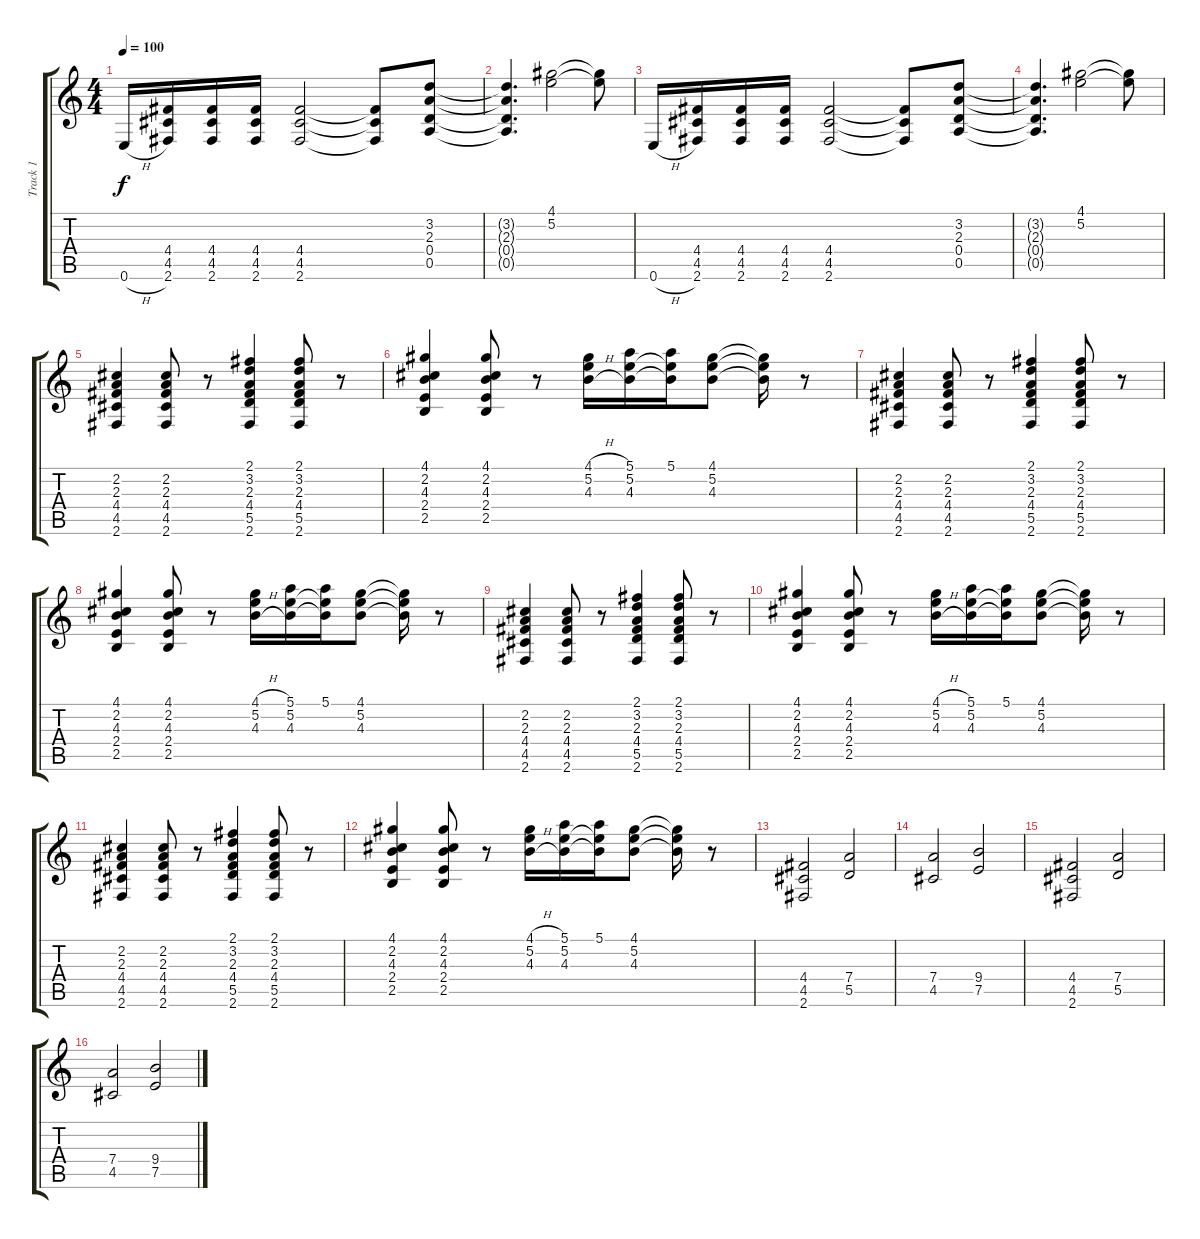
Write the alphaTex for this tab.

\track ("Track 1" "Track 1") {instrument electricguitarclean}
\staff {score tabs}
\tuning (E4 B3 G3 D3 A2 E2) {hide}
\ts (4 4)
\tempo 100
\clef g2
\ks c
0.6{h}.16{dy f} (4.4 4.5 2.6).16 (4.4 4.5 2.6).16 (4.4 4.5 2.6).16 (4.4 4.5 2.6).2 (4.4{t} 4.5{t} 2.6{t}).8 (3.2 2.3 0.4 0.5).8 |
(3.2{t} 2.3{t} 0.4{t} 0.5{t}).4{d} (4.1 5.2).2 (4.1{t} 5.2{t}).8 |
0.6{h}.16 (4.4 4.5 2.6).16 (4.4 4.5 2.6).16 (4.4 4.5 2.6).16 (4.4 4.5 2.6).2 (4.4{t} 4.5{t} 2.6{t}).8 (3.2 2.3 0.4 0.5).8 |
(3.2{t} 2.3{t} 0.4{t} 0.5{t}).4{d} (4.1 5.2).2 (4.1{t} 5.2{t}).8 |
(2.2 2.3 4.4 4.5 2.6).4{instrument electricguitarclean} (2.2 2.3 4.4 4.5 2.6).8 r.8 (2.1 3.2 2.3 4.4 5.5 2.6).4 (2.1 3.2 2.3 4.4 5.5 2.6).8 r.8 |
(4.1 2.2 4.3 2.4 2.5).4 (4.1 2.2 4.3 2.4 2.5).8 r.8 (4.1{h} 5.2{h} 4.3{h}).16 (5.1 5.2 4.3).16 (5.1 5.2{t} 4.3{t}).16 (4.1 5.2 4.3).8 (4.1{t} 5.2{t} 4.3{t}).16 r.8 |
(2.2 2.3 4.4 4.5 2.6).4 (2.2 2.3 4.4 4.5 2.6).8 r.8 (2.1 3.2 2.3 4.4 5.5 2.6).4 (2.1 3.2 2.3 4.4 5.5 2.6).8 r.8 |
(4.1 2.2 4.3 2.4 2.5).4 (4.1 2.2 4.3 2.4 2.5).8 r.8 (4.1{h} 5.2{h} 4.3{h}).16 (5.1 5.2 4.3).16 (5.1 5.2{t} 4.3{t}).16 (4.1 5.2 4.3).8 (4.1{t} 5.2{t} 4.3{t}).16 r.8 |
(2.2 2.3 4.4 4.5 2.6).4 (2.2 2.3 4.4 4.5 2.6).8 r.8 (2.1 3.2 2.3 4.4 5.5 2.6).4 (2.1 3.2 2.3 4.4 5.5 2.6).8 r.8 |
(4.1 2.2 4.3 2.4 2.5).4 (4.1 2.2 4.3 2.4 2.5).8 r.8 (4.1{h} 5.2{h} 4.3{h}).16 (5.1 5.2 4.3).16 (5.1 5.2{t} 4.3{t}).16 (4.1 5.2 4.3).8 (4.1{t} 5.2{t} 4.3{t}).16 r.8 |
(2.2 2.3 4.4 4.5 2.6).4 (2.2 2.3 4.4 4.5 2.6).8 r.8 (2.1 3.2 2.3 4.4 5.5 2.6).4 (2.1 3.2 2.3 4.4 5.5 2.6).8 r.8 |
(4.1 2.2 4.3 2.4 2.5).4 (4.1 2.2 4.3 2.4 2.5).8 r.8 (4.1{h} 5.2{h} 4.3{h}).16 (5.1 5.2 4.3).16 (5.1 5.2{t} 4.3{t}).16 (4.1 5.2 4.3).8 (4.1{t} 5.2{t} 4.3{t}).16 r.8 |
(4.4 4.5 2.6).2{instrument overdrivenguitar} (7.4 5.5).2 |
(7.4 4.5).2 (9.4 7.5).2 |
(4.4 4.5 2.6).2 (7.4 5.5).2 |
(7.4 4.5).2 (9.4 7.5).2
